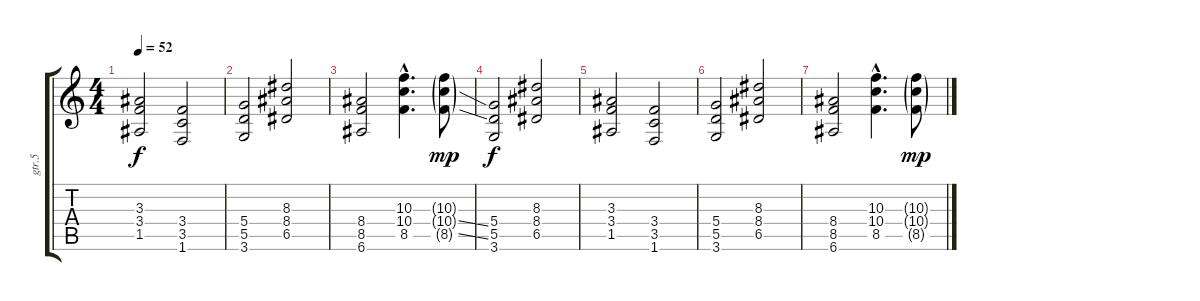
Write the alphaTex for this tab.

\track ("gtr.5" "gtr.5") {instrument distortionguitar}
\staff {score tabs}
\tuning (E4 B3 G3 D3 A2 E2) {hide}
\ts (4 4)
\tempo 52
\clef g2
\ks c
(3.3 3.4 1.5).2{dy f} (3.4 3.5 1.6).2 |
(5.4 5.5 3.6).2 (8.3 8.4 6.5).2 |
(8.4 8.5 6.6).2 (10.3{hac} 10.4{hac} 8.5{hac}).4{d} (10.3{g} 10.4{ss g} 8.5{ss g}).8{dy mp} |
(5.4 5.5 3.6).2{dy f} (8.3 8.4 6.5).2 |
(3.3 3.4 1.5).2 (3.4 3.5 1.6).2 |
(5.4 5.5 3.6).2 (8.3 8.4 6.5).2 |
(8.4 8.5 6.6).2 (10.3{hac} 10.4{hac} 8.5{hac}).4{d} (10.3{g} 10.4{g} 8.5{g}).8{dy mp}
